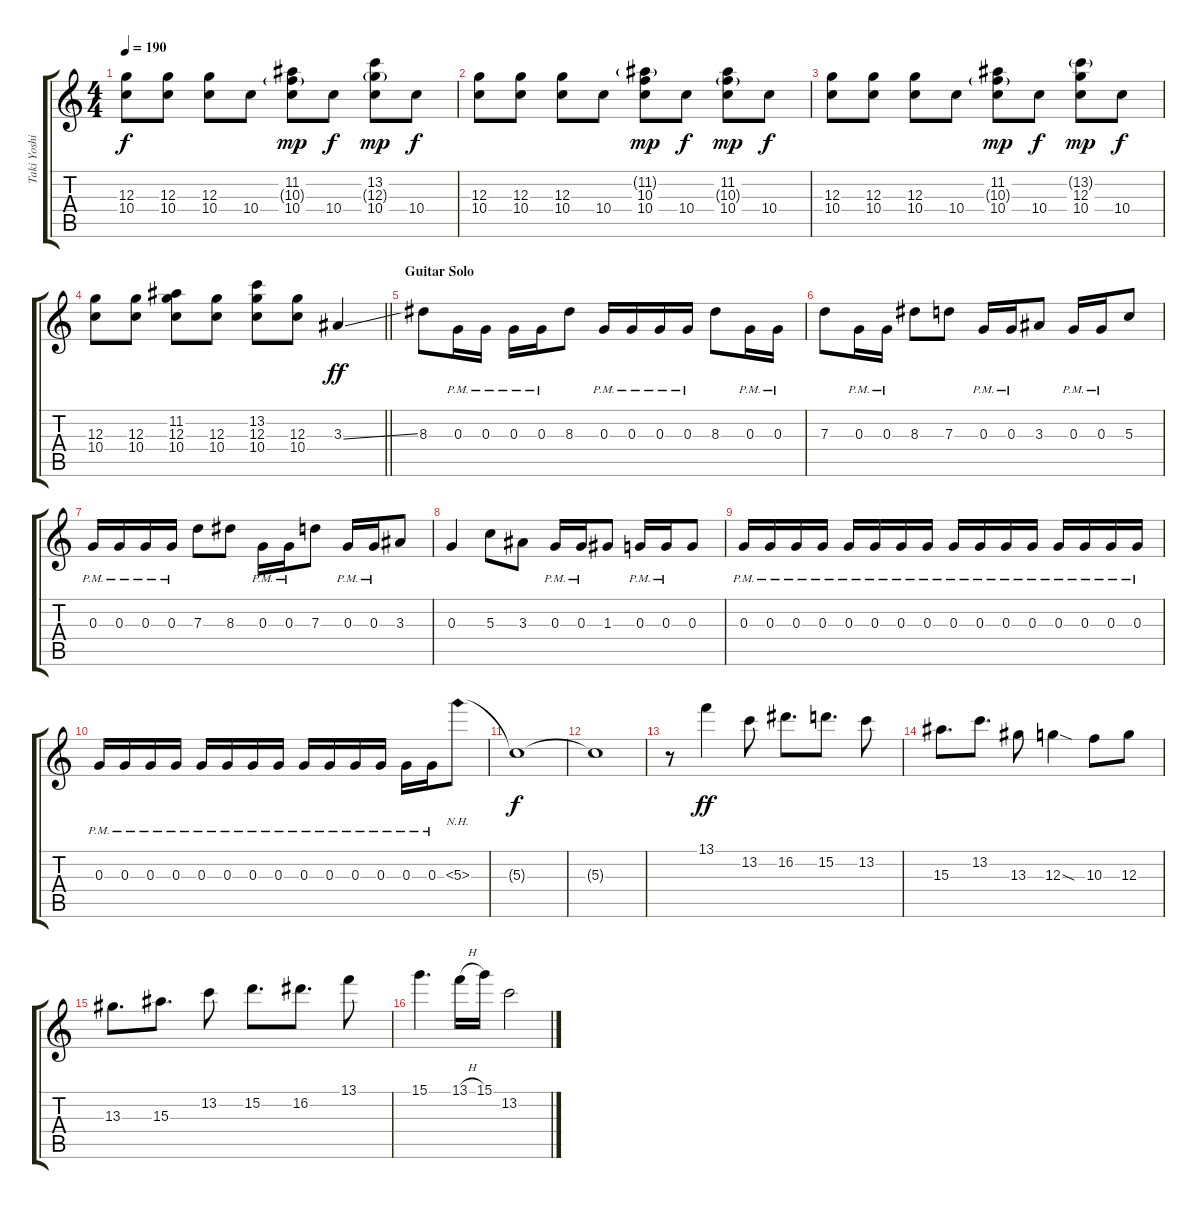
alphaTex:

\track ("Taki Yoshimitsu" "Taki Yoshi") {instrument distortionguitar}
\staff {score tabs}
\tuning (E4 B3 G3 D3 A2 E2) {hide}
\ts (4 4)
\tempo 190
\clef g2
\ks c
(12.3 10.4).8{dy f} (12.3 10.4).8 (12.3 10.4).8 10.4.8 (11.2 10.3{g} 10.4).8{dy mp} 10.4.8{dy f} (13.2 12.3{g} 10.4).8{dy mp} 10.4.8{dy f} |
(12.3 10.4).8 (12.3 10.4).8 (12.3 10.4).8 10.4.8 (11.2{g} 10.3 10.4).8{dy mp} 10.4.8{dy f} (11.2 10.3{g} 10.4).8{dy mp} 10.4.8{dy f} |
(12.3 10.4).8 (12.3 10.4).8 (12.3 10.4).8 10.4.8 (11.2 10.3{g} 10.4).8{dy mp} 10.4.8{dy f} (13.2{g} 12.3 10.4).8{dy mp} 10.4.8{dy f} |
\barLineRight lightlight
(12.3 10.4).8 (12.3 10.4).8 (11.2 12.3 10.4).8 (12.3 10.4).8 (13.2 12.3 10.4).8 (12.3 10.4).8 3.3{ss}.4{dy ff balance 8} |
\section ("" "Guitar Solo")
8.3.8 0.3{pm}.16 0.3{pm}.16 0.3{pm}.16 0.3{pm}.16 8.3.8 0.3{pm}.16 0.3{pm}.16 0.3{pm}.16 0.3{pm}.16 8.3.8 0.3{pm}.16 0.3{pm}.16 |
7.3.8 0.3{pm}.16 0.3{pm}.16 8.3.8 7.3.8 0.3{pm}.16 0.3{pm}.16 3.3.8 0.3{pm}.16 0.3{pm}.16 5.3.8 |
0.3{pm}.16 0.3{pm}.16 0.3{pm}.16 0.3{pm}.16 7.3.8 8.3.8 0.3{pm}.16 0.3{pm}.16 7.3.8 0.3{pm}.16 0.3{pm}.16 3.3.8 |
0.3.4 5.3.8 3.3.8 0.3{pm}.16 0.3{pm}.16 1.3.8 0.3{pm}.16 0.3{pm}.16 0.3.8 |
0.3{pm}.16 0.3{pm}.16 0.3{pm}.16 0.3{pm}.16 0.3{pm}.16 0.3{pm}.16 0.3{pm}.16 0.3{pm}.16 0.3{pm}.16 0.3{pm}.16 0.3{pm}.16 0.3{pm}.16 0.3{pm}.16 0.3{pm}.16 0.3{pm}.16 0.3{pm}.16 |
0.3{pm}.16 0.3{pm}.16 0.3{pm}.16 0.3{pm}.16 0.3{pm}.16 0.3{pm}.16 0.3{pm}.16 0.3{pm}.16 0.3{pm}.16 0.3{pm}.16 0.3{pm}.16 0.3{pm}.16 0.3{pm}.16 0.3{pm}.16 5.3{nh}.8 |
5.3{t}.1{dy f} |
5.3{t}.1 |
r.8 13.1.4{dy ff} 13.2.8 16.2.8{d} 15.2.8{d} 13.2.8 |
15.3.8{d} 13.2.8{d} 13.3.8 12.3{sod}.4 10.3.8 12.3.8 |
13.3.8{d} 15.3.8{d} 13.2.8 15.2.8{d} 16.2.8{d} 13.1.8 |
15.1.4{d} 13.1{h}.16 15.1.16 13.2.2
